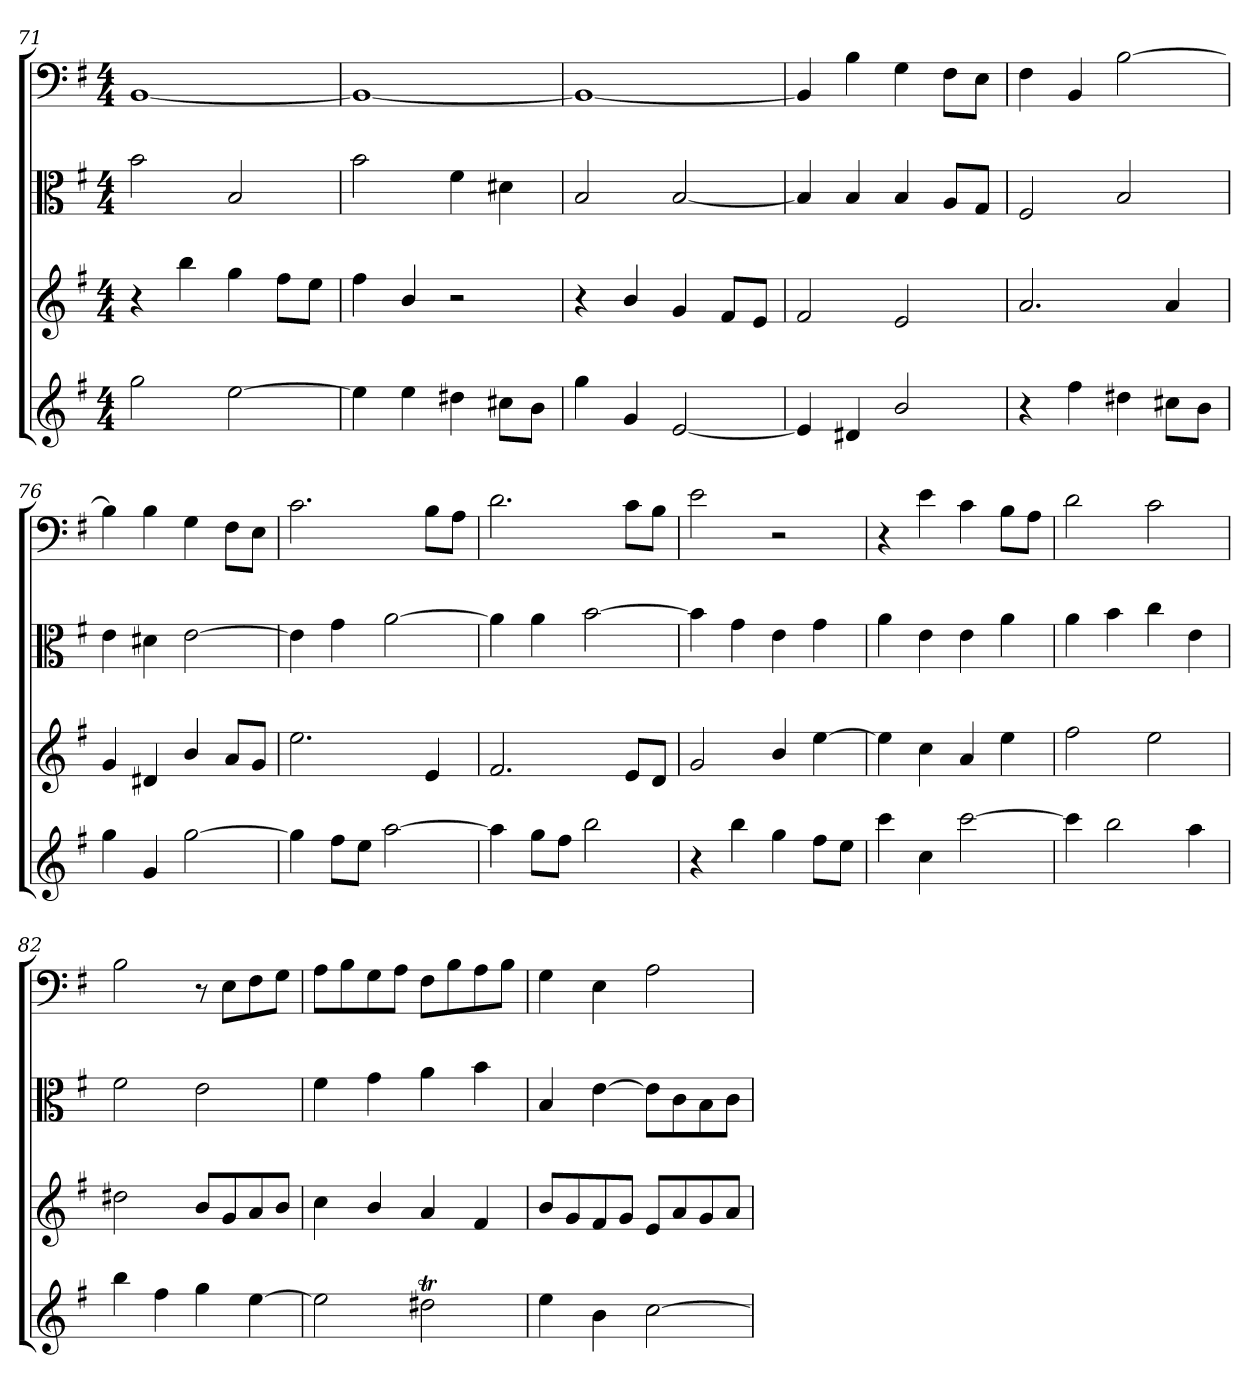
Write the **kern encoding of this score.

**kern	**kern	**kern	**kern
*part4	*part3	*part2	*part1
*staff4	*staff3	*staff2	*staff1
*clefG2	*clefG2	*clefC3	*clefF4
*k[f#]	*k[f#]	*k[f#]	*k[f#]
*e:	*e:	*e:	*e:
*M4/4	*M4/4	*M4/4	*M4/4
=71	=71	=71	=71
2gg\	4r	2b\	[1BB/
.	4bb\	.	.
[2ee\	4gg\	2B/	.
.	8ff#\L	.	.
.	8ee\J	.	.
=72	=72	=72	=72
4ee\]	4ff#\	2b\	1BB/_
4ee\	4b/	.	.
4dd#X\	2r	4f#\	.
8cc#X\L	.	4d#X\	.
8b\J	.	.	.
=73	=73	=73	=73
4gg\	4r	2B/	1BB/_
4g/	4b/	.	.
[2e/	4g/	[2B/	.
.	8f#/L	.	.
.	8e/J	.	.
=74	=74	=74	=74
4e/]	2f#/	4B/]	4BB/]
4d#X/	.	4B/	4B\
2b/	2e/	4B/	4G\
.	.	8A/L	8F#\L
.	.	8G/J	8E\J
=75	=75	=75	=75
4r	2.a/	2F#/	4F#\
4ff#\	.	.	4BB/
4dd#X\	.	2B/	[2B\
8cc#X\L	4a/	.	.
8b\J	.	.	.
=76	=76	=76	=76
4gg\	4g/	4e\	4B\]
4g/	4d#X/	4d#X\	4B\
[2gg\	4b/	[2e\	4G\
.	8a/L	.	8F#\L
.	8g/J	.	8E\J
=77	=77	=77	=77
4gg\]	2.ee\	4e\]	2.c\
8ff#\L	.	4g\	.
8ee\J	.	.	.
[2aa\	.	[2a\	.
.	4e/	.	8B\L
.	.	.	8A\J
=78	=78	=78	=78
4aa\]	2.f#/	4a\]	2.d\
8gg\L	.	4a\	.
8ff#\J	.	.	.
2bb\	.	[2b\	.
.	8e/L	.	8c\L
.	8d/J	.	8B\J
=79	=79	=79	=79
4r	2g/	4b\]	2e\
4bb\	.	4g\	.
4gg\	4b/	4e\	2r
8ff#\L	[4ee\	4g\	.
8ee\J	.	.	.
=80	=80	=80	=80
4ccc\	4ee\]	4a\	4r
4cc\	4cc\	4e\	4e\
[2ccc\	4a/	4e\	4c\
.	4ee\	4a\	8B\L
.	.	.	8A\J
=81	=81	=81	=81
4ccc\]	2ff#\	4a\	2d\
2bb\	.	4b\	.
.	2ee\	4cc\	2c\
4aa\	.	4e\	.
=82	=82	=82	=82
4bb\	2dd#X\	2f#\	2B\
4ff#\	.	.	.
4gg\	8b/L	2e\	8r
.	8g/	.	8E\L
[4ee\	8a/	.	8F#\
.	8b/J	.	8G\J
=83	=83	=83	=83
2ee\]	4cc\	4f#\	8A\L
.	.	.	8B\
.	4b/	4g\	8G\
.	.	.	8A\J
2dd#Xt\	4a/	4a\	8F#\L
.	.	.	8B\
.	4f#/	4b\	8A\
.	.	.	8B\J
=84	=84	=84	=84
4ee\	8b/L	4B/	4G\
.	8g/	.	.
4b\	8f#/	[4e\	4E\
.	8g/J	.	.
[2cc\	8e/L	8e\L]	2A\
.	8a/	8c\	.
.	8g/	8B\	.
.	8a/J	8c\J	.
=	=	=	=
*-	*-	*-	*-
